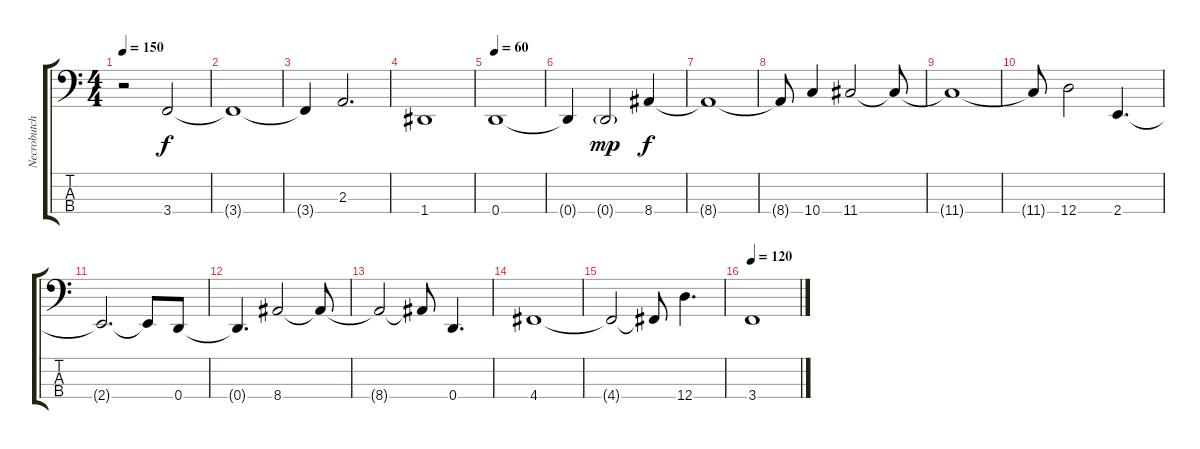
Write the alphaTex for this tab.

\track ("Necrobutcher" "Necrobutch") {instrument electricbassfinger}
\staff {score tabs}
\tuning (F2 C2 G1 D1) {hide}
\ts (4 4)
\tempo 150
\clef f4
\ks c
r.2{dy f} 3.4.2 |
3.4{t}.1 |
3.4{t}.4 2.3.2{d} |
1.4.1 |
\tempo 60
0.4.1 |
0.4{t}.4 0.4{g}.2{dy mp} 8.4.4{dy f} |
8.4{t}.1 |
8.4{t}.8 10.4.4 11.4.2 11.4{t}.8 |
11.4{t}.1 |
11.4{t}.8 12.4.2 2.4.4{d} |
2.4{t}.2{d} 2.4{t}.8 0.4.8 |
0.4{t}.4{d} 8.4.2 8.4{t}.8 |
8.4{t}.2 8.4{t}.8 0.4.4{d} |
4.4.1 |
4.4{t}.2 4.4{t}.8 12.4.4{d} |
\tempo 120
3.4.1
